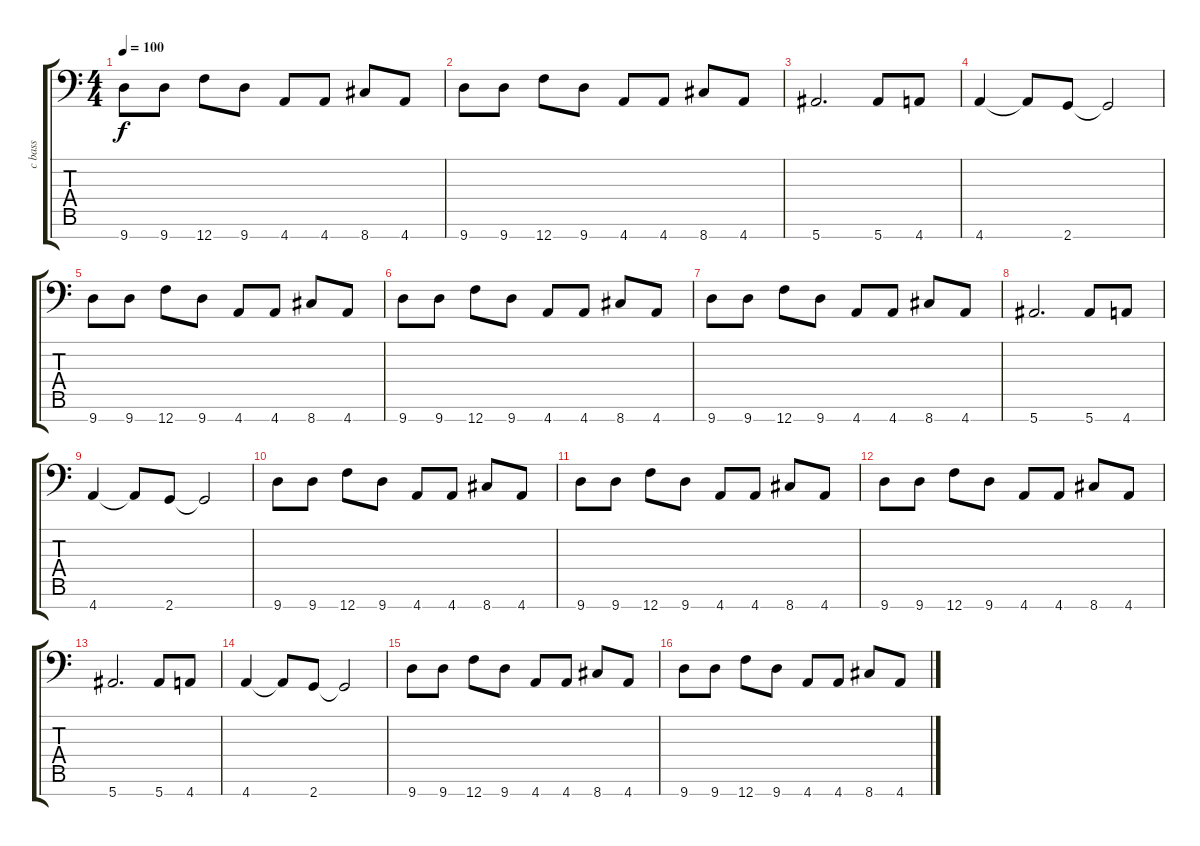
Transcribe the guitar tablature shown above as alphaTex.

\track ("c bass" "c bass") {instrument contrabass}
\staff {score tabs}
\tuning (E4 B3 G3 D3 A2 E2 F1) {hide}
\ts (4 4)
\tempo 100
\clef f4
\ks c
9.7.8{dy f} 9.7.8 12.7.8 9.7.8 4.7.8 4.7.8 8.7.8 4.7.8 |
9.7.8 9.7.8 12.7.8 9.7.8 4.7.8 4.7.8 8.7.8 4.7.8 |
5.7.2{d} 5.7.8 4.7.8 |
4.7.4 4.7{t}.8 2.7.8 2.7{t}.2 |
9.7.8 9.7.8 12.7.8 9.7.8 4.7.8 4.7.8 8.7.8 4.7.8 |
9.7.8 9.7.8 12.7.8 9.7.8 4.7.8 4.7.8 8.7.8 4.7.8 |
9.7.8 9.7.8 12.7.8 9.7.8 4.7.8 4.7.8 8.7.8 4.7.8 |
5.7.2{d} 5.7.8 4.7.8 |
4.7.4 4.7{t}.8 2.7.8 2.7{t}.2 |
9.7.8 9.7.8 12.7.8 9.7.8 4.7.8 4.7.8 8.7.8 4.7.8 |
9.7.8 9.7.8 12.7.8 9.7.8 4.7.8 4.7.8 8.7.8 4.7.8 |
9.7.8 9.7.8 12.7.8 9.7.8 4.7.8 4.7.8 8.7.8 4.7.8 |
5.7.2{d} 5.7.8 4.7.8 |
4.7.4 4.7{t}.8 2.7.8 2.7{t}.2 |
9.7.8 9.7.8 12.7.8 9.7.8 4.7.8 4.7.8 8.7.8 4.7.8 |
9.7.8 9.7.8 12.7.8 9.7.8 4.7.8 4.7.8 8.7.8 4.7.8
